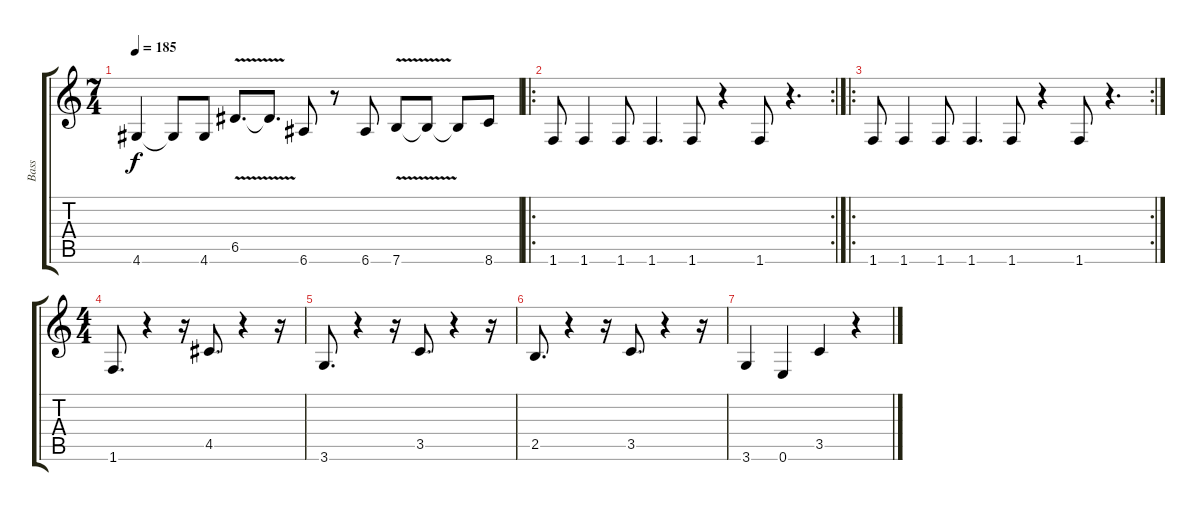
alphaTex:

\track ("Bass" "Bass") {instrument electricbassfinger}
\staff {score tabs}
\tuning (E4 B3 G3 D3 A2 E2) {hide}
\ts (7 4)
\tempo 185
\clef g2
\ks c
4.6.4{dy f} 4.6{t}.8 4.6.8 6.5{v}.8{d} 6.5{t}.8{d} 6.6.8 r.8 6.6.8 7.6{v}.8 7.6{t}.8 7.6{t}.8 8.6.8 |
\ro
\rc 2
1.6.8 1.6.4 1.6.8 1.6.4{d} 1.6.8 r.4 1.6.8 r.4{d} |
\ro
\rc 2
1.6.8 1.6.4 1.6.8 1.6.4{d} 1.6.8 r.4 1.6.8 r.4{d} |
\ts (4 4)
1.6.8{d} r.4 r.16 4.5.8{d} r.4 r.16 |
3.6.8{d} r.4 r.16 3.5.8{d} r.4 r.16 |
2.5.8{d} r.4 r.16 3.5.8{d} r.4 r.16 |
3.6.4 0.6.4 3.5.4 r.4
